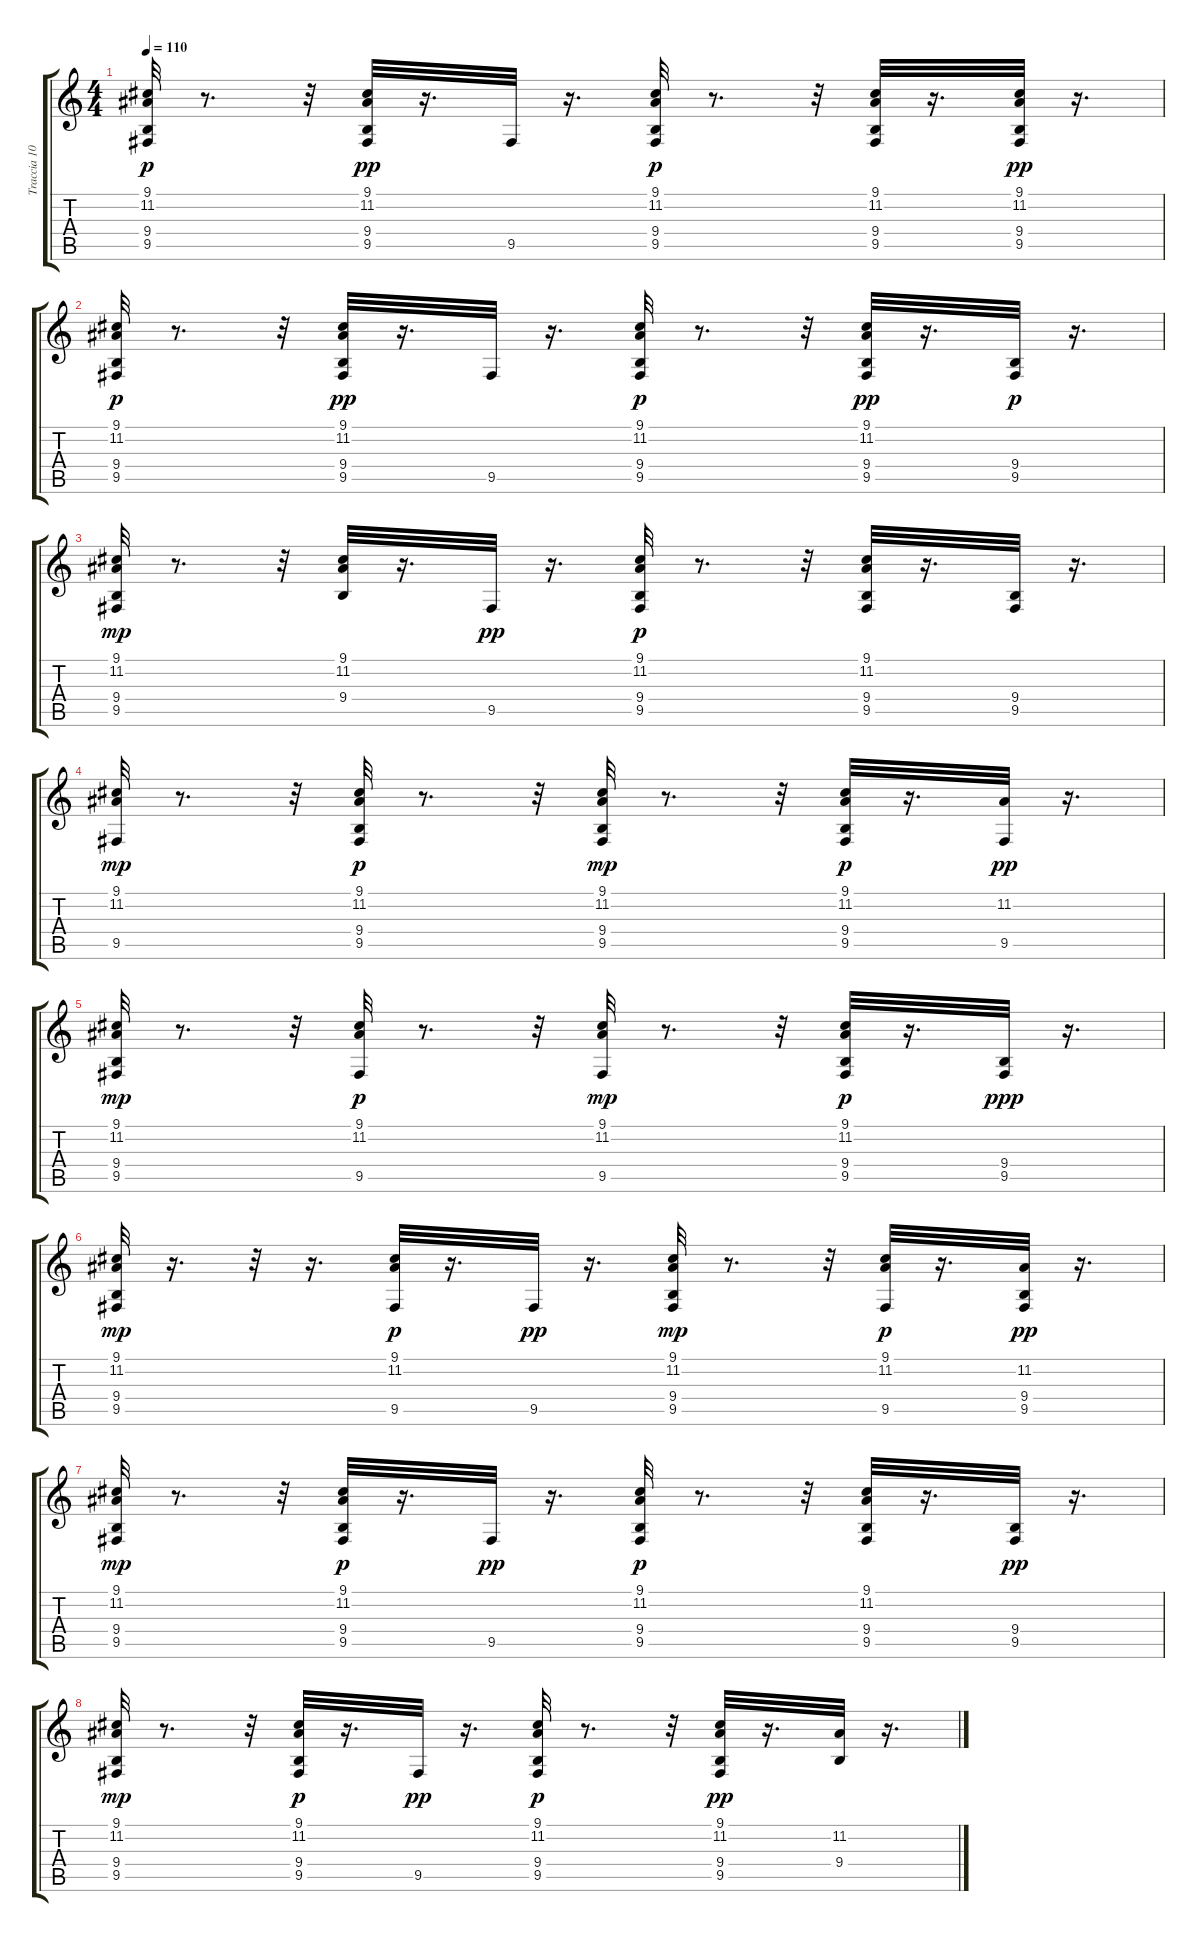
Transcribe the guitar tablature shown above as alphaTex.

\track ("Traccia 10" "Traccia 10") {mute instrument acousticgrandpiano}
\staff {score tabs}
\tuning (E4 B3 G3 D3 A2 E2) {hide}
\ts (4 4)
\tempo 110
\clef g2
\ks c
(9.1 11.2 9.4 9.5).32{dy p} r.8{d} r.32 (9.1 11.2 9.4 9.5).32{dy pp} r.16{d} 9.5.32 r.16{d} (9.1 11.2 9.4 9.5).32{dy p} r.8{d} r.32 (9.1 11.2 9.4 9.5).32 r.16{d} (9.1 11.2 9.4 9.5).32{dy pp} r.16{d} |
(9.1 11.2 9.4 9.5).32{dy p} r.8{d} r.32 (9.1 11.2 9.4 9.5).32{dy pp} r.16{d} 9.5.32 r.16{d} (9.1 11.2 9.4 9.5).32{dy p} r.8{d} r.32 (9.1 11.2 9.4 9.5).32{dy pp} r.16{d} (9.4 9.5).32{dy p} r.16{d} |
(9.1 11.2 9.4 9.5).32{dy mp} r.8{d} r.32 (9.1 11.2 9.4).32 r.16{d} 9.5.32{dy pp} r.16{d} (9.1 11.2 9.4 9.5).32{dy p} r.8{d} r.32 (9.1 11.2 9.4 9.5).32 r.16{d} (9.4 9.5).32 r.16{d} |
(9.1 11.2 9.5).32{dy mp} r.8{d} r.32 (9.1 11.2 9.4 9.5).32{dy p} r.8{d} r.32 (9.1 11.2 9.4 9.5).32{dy mp} r.8{d} r.32 (9.1 11.2 9.4 9.5).32{dy p} r.16{d} (11.2 9.5).32{dy pp} r.16{d} |
(9.1 11.2 9.4 9.5).32{dy mp} r.8{d} r.32 (9.1 11.2 9.5).32{dy p} r.8{d} r.32 (9.1 11.2 9.5).32{dy mp} r.8{d} r.32 (9.1 11.2 9.4 9.5).32{dy p} r.16{d} (9.4 9.5).32{dy ppp} r.16{d} |
(9.1 11.2 9.4 9.5).32{dy mp} r.16{d} r.32 r.16{d} (9.1 11.2 9.5).32{dy p} r.16{d} 9.5.32{dy pp} r.16{d} (9.1 11.2 9.4 9.5).32{dy mp} r.8{d} r.32 (9.1 11.2 9.5).32{dy p} r.16{d} (11.2 9.4 9.5).32{dy pp} r.16{d} |
(9.1 11.2 9.4 9.5).32{dy mp} r.8{d} r.32 (9.1 11.2 9.4 9.5).32{dy p} r.16{d} 9.5.32{dy pp} r.16{d} (9.1 11.2 9.4 9.5).32{dy p} r.8{d} r.32 (9.1 11.2 9.4 9.5).32 r.16{d} (9.4 9.5).32{dy pp} r.16{d} |
(9.1 11.2 9.4 9.5).32{dy mp} r.8{d} r.32 (9.1 11.2 9.4 9.5).32{dy p} r.16{d} 9.5.32{dy pp} r.16{d} (9.1 11.2 9.4 9.5).32{dy p} r.8{d} r.32 (9.1 11.2 9.4 9.5).32{dy pp} r.16{d} (11.2 9.4).32 r.16{d}
